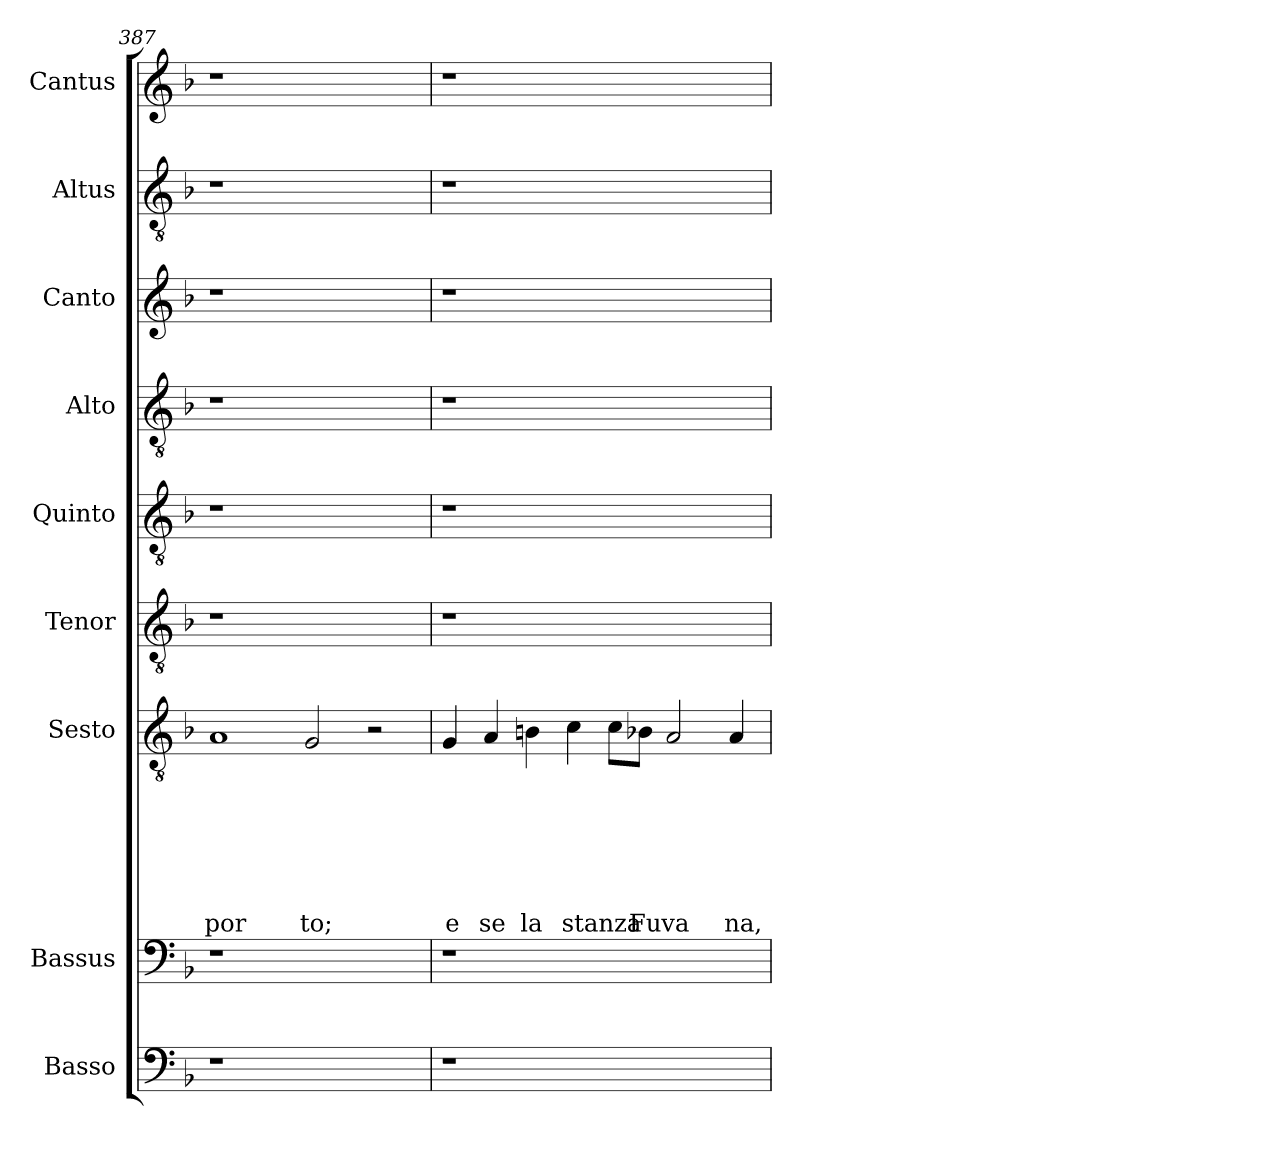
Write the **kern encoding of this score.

**kern	**kern	**kern	**text	**text	**text	**text	**text	**text	**text	**kern	**kern	**kern	**kern	**kern	**kern
*part9	*part8	*part7	*part7	*part7	*part7	*part7	*part7	*part7	*part7	*part6	*part5	*part4	*part3	*part2	*part1
*staff9	*staff8	*staff7	*staff7	*staff7	*staff7	*staff7	*staff7	*staff7	*staff7	*staff6	*staff5	*staff4	*staff3	*staff2	*staff1
*I"Basso	*I"Bassus	*I"Sesto	*	*	*	*	*	*	*	*I"Tenor	*I"Quinto	*I"Alto	*I"Canto	*I"Altus	*I"Cantus
*	*	*I'Sesto	*	*	*	*	*	*	*	*I'Tenor	*I'Quinto	*I'Alto	*I'Canto	*I'Altus	*I'Cantus
!!LO:LB:g=z
*clefF4	*clefF4	*clefGv2	*	*	*	*	*	*	*	*clefGv2	*clefGv2	*clefGv2	*clefG2	*clefGv2	*clefG2
*k[b-]	*k[b-]	*k[b-]	*	*	*	*	*	*	*	*k[b-]	*k[b-]	*k[b-]	*k[b-]	*k[b-]	*k[b-]
*F:	*F:	*F:	*	*	*	*	*	*	*	*F:	*F:	*F:	*F:	*F:	*F:
=387	=387	=387	=387	=387	=387	=387	=387	=387	=387	=387	=387	=387	=387	=387	=387
!	!	!	!	!	!	!	!	!	!LO:LY:b	!	!	!	!	!	!
1r	1r	1A	.	.	.	.	.	.	por	1r	1r	1r	1r	1r	1r
!	!	!	!	!	!	!	!	!	!LO:LY:b	!	!	!	!	!	!
1ryy	1ryy	2G/	.	.	.	.	.	.	to;	1ryy	1ryy	1ryy	1ryy	1ryy	1ryy
.	.	2r	.	.	.	.	.	.	.	.	.	.	.	.	.
=388	=388	=388	=388	=388	=388	=388	=388	=388	=388	=388	=388	=388	=388	=388	=388
!	!	!	!	!	!	!	!	!	!LO:LY:b	!	!	!	!	!	!
1r	1r	4G/	.	.	.	.	.	.	e	1r	1r	1r	1r	1r	1r
!	!	!	!	!	!	!	!	!	!LO:LY:b	!	!	!	!	!	!
.	.	4A/	.	.	.	.	.	.	se	.	.	.	.	.	.
!	!	!	!	!	!	!	!	!	!LO:LY:b	!	!	!	!	!	!
.	.	4Bn\	.	.	.	.	.	.	la	.	.	.	.	.	.
!	!	!	!	!	!	!	!	!	!LO:LY:b	!	!	!	!	!	!
.	.	4c\	.	.	.	.	.	.	stanza	.	.	.	.	.	.
1ryy	1ryy	8c\L	.	.	.	.	.	.	.	1ryy	1ryy	1ryy	1ryy	1ryy	1ryy
!	!	!	!	!	!	!	!	!	!LO:LY:b	!	!	!	!	!	!
.	.	8B-X\J	.	.	.	.	.	.	Fu	.	.	.	.	.	.
!	!	!	!	!	!	!	!	!	!LO:LY:b	!	!	!	!	!	!
.	.	2A/	.	.	.	.	.	.	va	.	.	.	.	.	.
!	!	!	!	!	!	!	!	!	!LO:LY:b	!	!	!	!	!	!
.	.	4A/	.	.	.	.	.	.	na,	.	.	.	.	.	.
=	=	=	=	=	=	=	=	=	=	=	=	=	=	=	=
*-	*-	*-	*-	*-	*-	*-	*-	*-	*-	*-	*-	*-	*-	*-	*-
